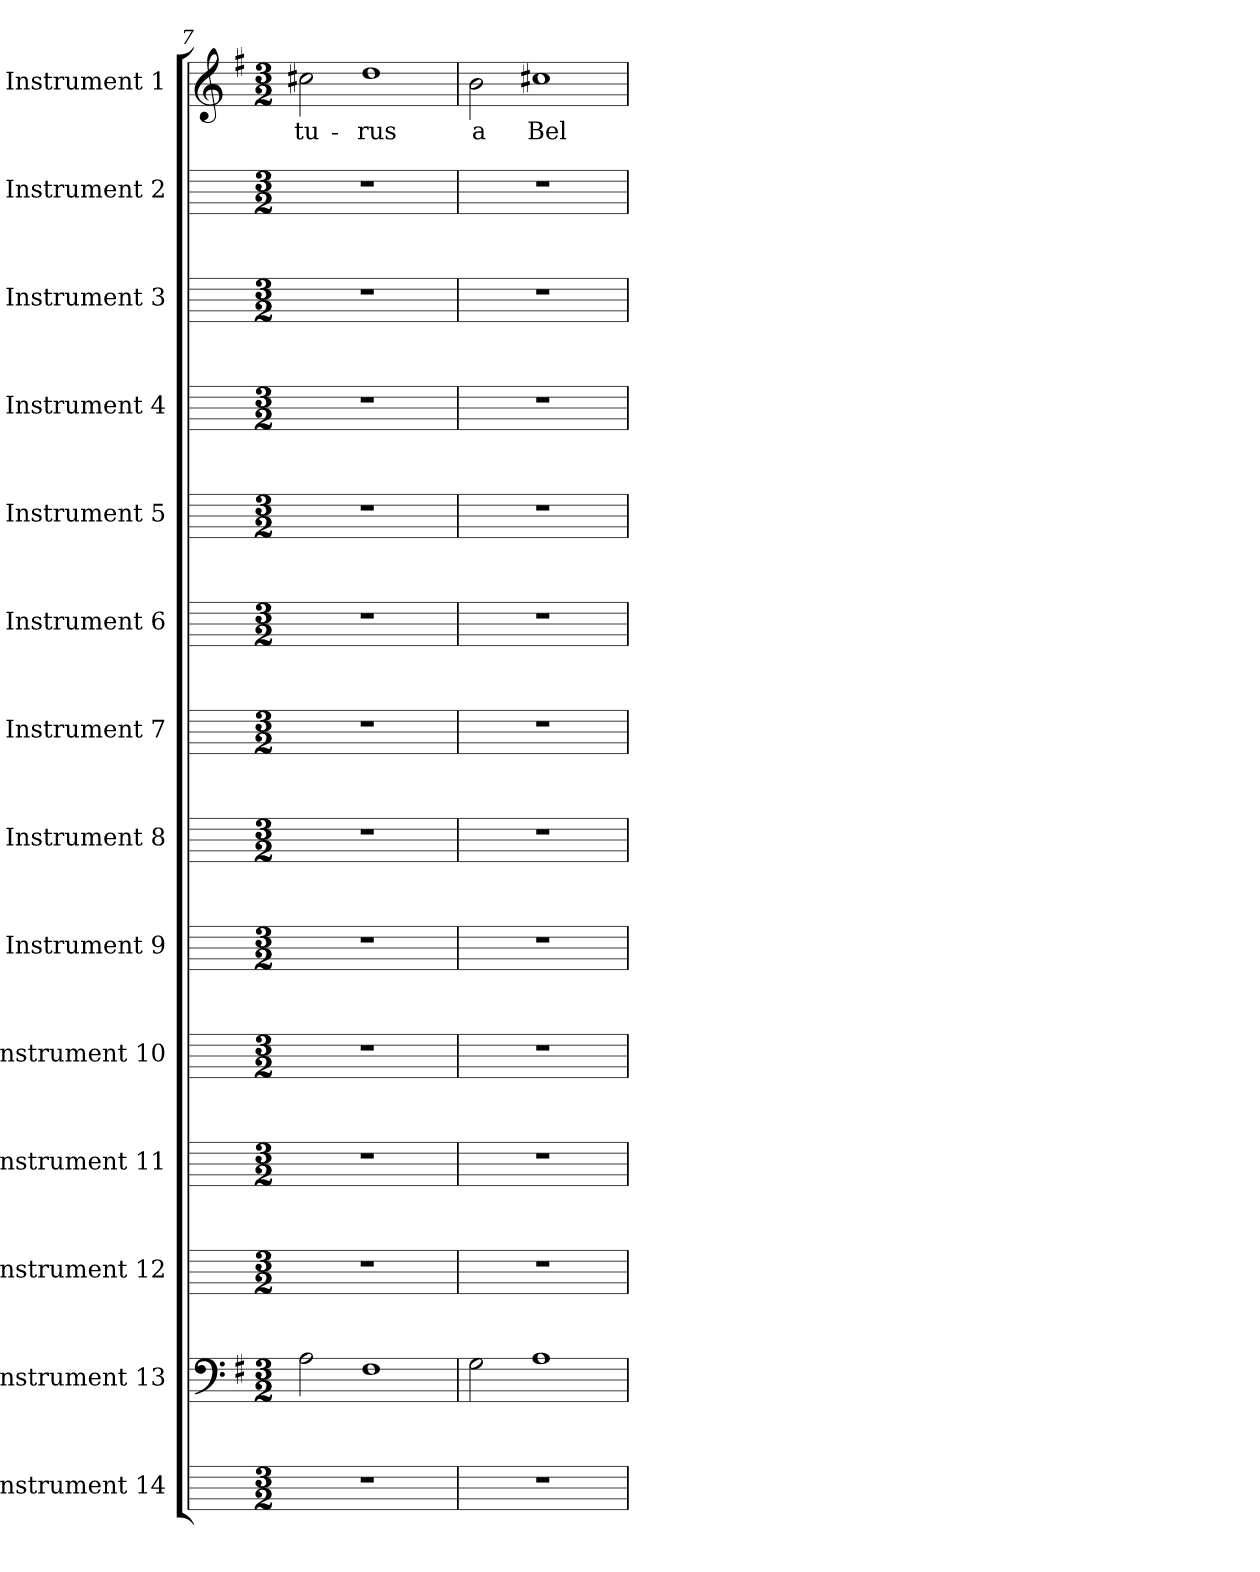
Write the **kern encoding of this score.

**kern	**kern	**kern	**kern	**kern	**kern	**kern	**kern	**kern	**kern	**kern	**kern	**kern	**kern	**text
*part14	*part13	*part12	*part11	*part10	*part9	*part8	*part7	*part6	*part5	*part4	*part3	*part2	*part1	*part1
*staff14	*staff13	*staff12	*staff11	*staff10	*staff9	*staff8	*staff7	*staff6	*staff5	*staff4	*staff3	*staff2	*staff1	*staff1
*I"Instrument 14	*I"Instrument 13	*I"Instrument 12	*I"Instrument 11	*I"Instrument 10	*I"Instrument 9	*I"Instrument 8	*I"Instrument 7	*I"Instrument 6	*I"Instrument 5	*I"Instrument 4	*I"Instrument 3	*I"Instrument 2	*I"Instrument 1	*
*	*clefF4	*	*	*	*	*	*	*	*	*	*	*	*clefG2	*
*k[]	*k[f#]	*k[]	*k[]	*k[]	*k[]	*k[]	*k[]	*k[]	*k[]	*k[]	*k[]	*k[]	*k[f#]	*
*C:	*G:	*C:	*C:	*C:	*C:	*C:	*C:	*C:	*C:	*C:	*C:	*C:	*G:	*
*M3/2	*M3/2	*M3/2	*M3/2	*M3/2	*M3/2	*M3/2	*M3/2	*M3/2	*M3/2	*M3/2	*M3/2	*M3/2	*M3/2	*
=7	=7	=7	=7	=7	=7	=7	=7	=7	=7	=7	=7	=7	=7	=7
!	!	!	!	!	!	!	!	!	!	!	!	!	!	!LO:LY:b:cj
1.r	2A\	1.r	1.r	1.r	1.r	1.r	1.r	1.r	1.r	1.r	1.r	1.r	2cc#X\	tu-
!	!	!	!	!	!	!	!	!	!	!	!	!	!	!LO:LY:b:cj
.	1F#	.	.	.	.	.	.	.	.	.	.	.	1dd	-rus
=8	=8	=8	=8	=8	=8	=8	=8	=8	=8	=8	=8	=8	=8	=8
!	!	!	!	!	!	!	!	!	!	!	!	!	!	!LO:LY:b:cj
1.r	2G\	1.r	1.r	1.r	1.r	1.r	1.r	1.r	1.r	1.r	1.r	1.r	2b\	a
!	!	!	!	!	!	!	!	!	!	!	!	!	!	!LO:LY:b:cj
.	1A	.	.	.	.	.	.	.	.	.	.	.	1cc#X	Bel-
=	=	=	=	=	=	=	=	=	=	=	=	=	=	=
*-	*-	*-	*-	*-	*-	*-	*-	*-	*-	*-	*-	*-	*-	*-
